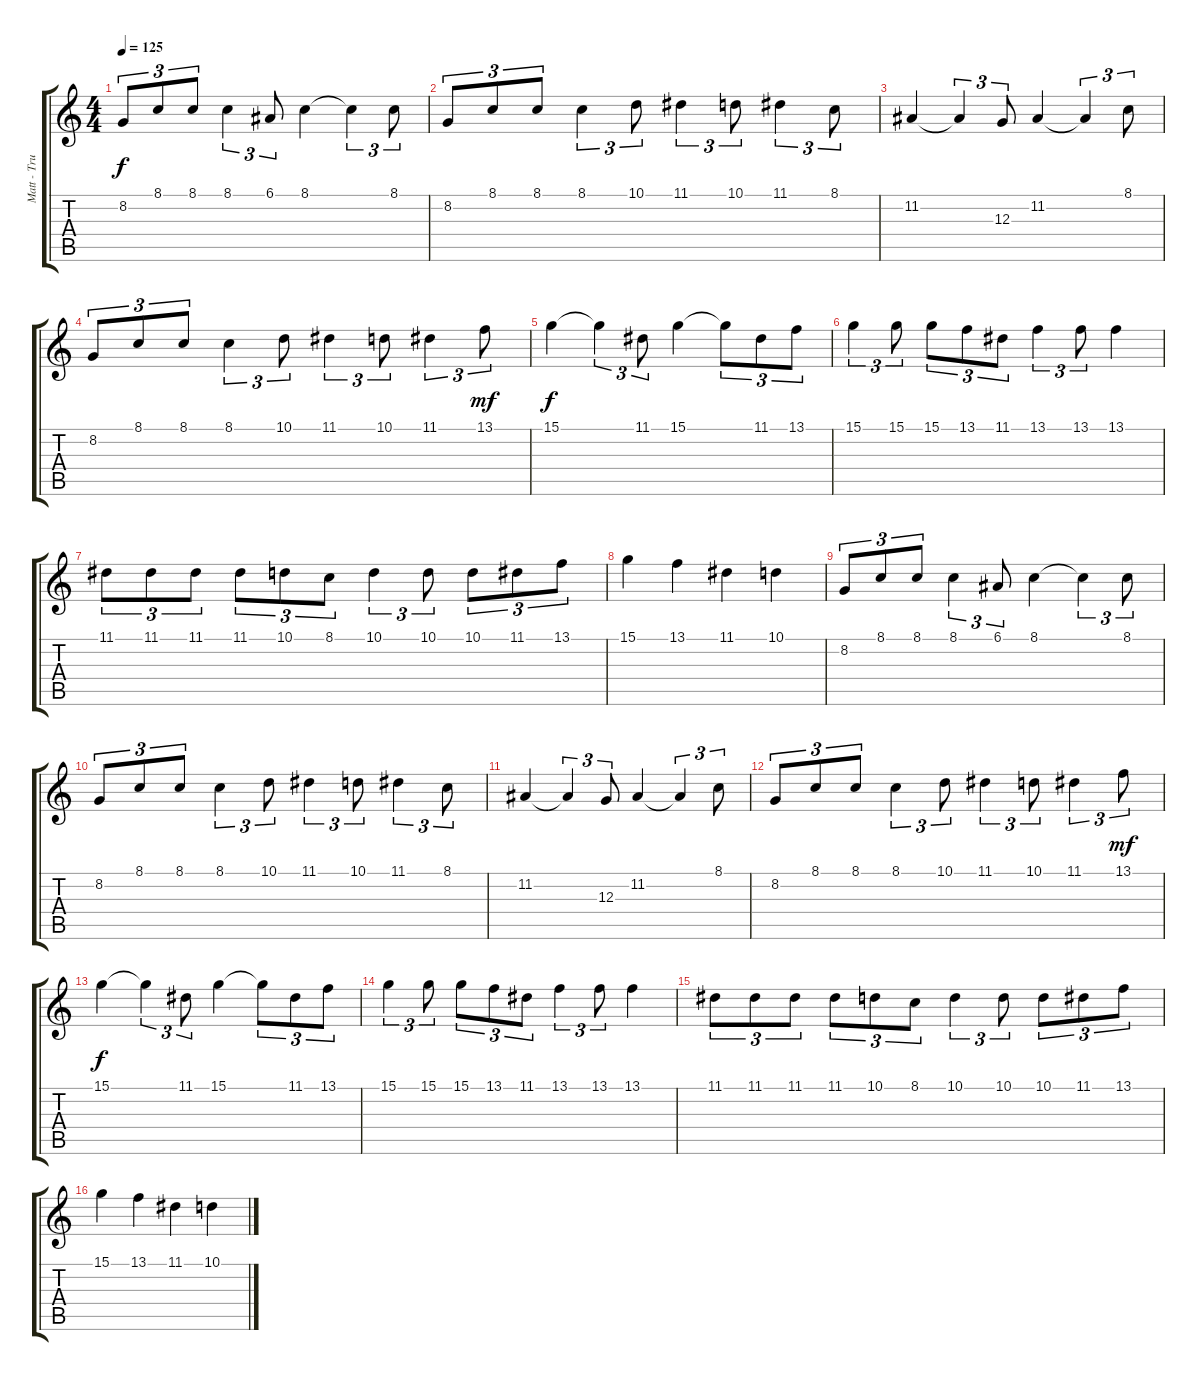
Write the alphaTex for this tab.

\track ("Matt - Trumpet" "Matt - Tru") {instrument trumpet}
\staff {score tabs}
\tuning (E4 B3 G3 D3 A2 E2) {hide}
\ts (4 4)
\tempo 125
\clef g2
\ks c
8.2.8{tu (3 2) dy f} 8.1.8{tu (3 2)} 8.1.8{tu (3 2)} 8.1.4{tu (3 2)} 6.1.8{tu (3 2)} 8.1.4 8.1{t}.4{tu (3 2)} 8.1.8{tu (3 2)} |
8.2.8{tu (3 2)} 8.1.8{tu (3 2)} 8.1.8{tu (3 2)} 8.1.4{tu (3 2)} 10.1.8{tu (3 2)} 11.1.4{tu (3 2)} 10.1.8{tu (3 2)} 11.1.4{tu (3 2)} 8.1.8{tu (3 2)} |
11.2.4 11.2{t}.4{tu (3 2)} 12.3.8{tu (3 2)} 11.2.4 11.2{t}.4{tu (3 2)} 8.1.8{tu (3 2)} |
8.2.8{tu (3 2)} 8.1.8{tu (3 2)} 8.1.8{tu (3 2)} 8.1.4{tu (3 2)} 10.1.8{tu (3 2)} 11.1.4{tu (3 2)} 10.1.8{tu (3 2)} 11.1.4{tu (3 2)} 13.1.8{tu (3 2) dy mf} |
15.1.4{dy f} 15.1{t}.4{tu (3 2)} 11.1.8{tu (3 2)} 15.1.4 15.1{t}.8{tu (3 2)} 11.1.8{tu (3 2)} 13.1.8{tu (3 2)} |
15.1.4{tu (3 2)} 15.1.8{tu (3 2)} 15.1.8{tu (3 2)} 13.1.8{tu (3 2)} 11.1.8{tu (3 2)} 13.1.4{tu (3 2)} 13.1.8{tu (3 2)} 13.1.4 |
11.1.8{tu (3 2)} 11.1.8{tu (3 2)} 11.1.8{tu (3 2)} 11.1.8{tu (3 2)} 10.1.8{tu (3 2)} 8.1.8{tu (3 2)} 10.1.4{tu (3 2)} 10.1.8{tu (3 2)} 10.1.8{tu (3 2)} 11.1.8{tu (3 2)} 13.1.8{tu (3 2)} |
15.1.4 13.1.4 11.1.4 10.1.4 |
8.2.8{tu (3 2)} 8.1.8{tu (3 2)} 8.1.8{tu (3 2)} 8.1.4{tu (3 2)} 6.1.8{tu (3 2)} 8.1.4 8.1{t}.4{tu (3 2)} 8.1.8{tu (3 2)} |
8.2.8{tu (3 2)} 8.1.8{tu (3 2)} 8.1.8{tu (3 2)} 8.1.4{tu (3 2)} 10.1.8{tu (3 2)} 11.1.4{tu (3 2)} 10.1.8{tu (3 2)} 11.1.4{tu (3 2)} 8.1.8{tu (3 2)} |
11.2.4 11.2{t}.4{tu (3 2)} 12.3.8{tu (3 2)} 11.2.4 11.2{t}.4{tu (3 2)} 8.1.8{tu (3 2)} |
8.2.8{tu (3 2)} 8.1.8{tu (3 2)} 8.1.8{tu (3 2)} 8.1.4{tu (3 2)} 10.1.8{tu (3 2)} 11.1.4{tu (3 2)} 10.1.8{tu (3 2)} 11.1.4{tu (3 2)} 13.1.8{tu (3 2) dy mf} |
15.1.4{dy f} 15.1{t}.4{tu (3 2)} 11.1.8{tu (3 2)} 15.1.4 15.1{t}.8{tu (3 2)} 11.1.8{tu (3 2)} 13.1.8{tu (3 2)} |
15.1.4{tu (3 2)} 15.1.8{tu (3 2)} 15.1.8{tu (3 2)} 13.1.8{tu (3 2)} 11.1.8{tu (3 2)} 13.1.4{tu (3 2)} 13.1.8{tu (3 2)} 13.1.4 |
11.1.8{tu (3 2)} 11.1.8{tu (3 2)} 11.1.8{tu (3 2)} 11.1.8{tu (3 2)} 10.1.8{tu (3 2)} 8.1.8{tu (3 2)} 10.1.4{tu (3 2)} 10.1.8{tu (3 2)} 10.1.8{tu (3 2)} 11.1.8{tu (3 2)} 13.1.8{tu (3 2)} |
15.1.4 13.1.4 11.1.4 10.1.4
